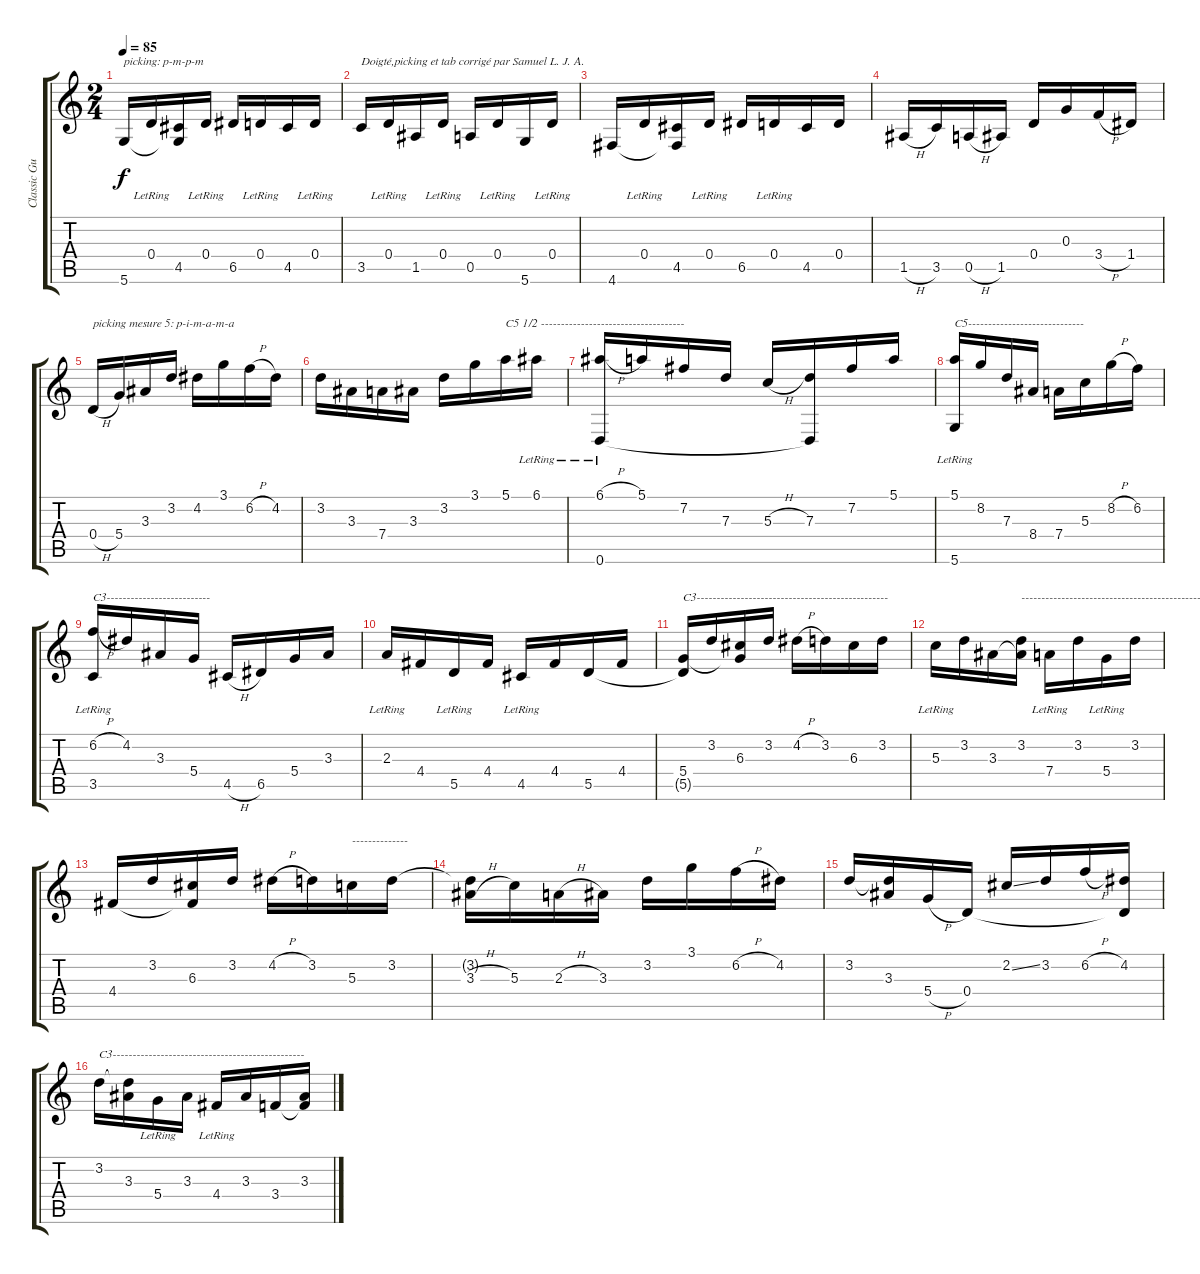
\track ("Classic Guitar" "Classic Gu") {instrument acousticguitarnylon}
\staff {score tabs}
\tuning (E4 B3 G3 D3 A2 D2) {hide}
\ts (2 4)
\tempo 85
\clef g2
\ks c
5.6.16{txt "picking: p-m-p-m" dy f instrument acousticguitarnylon} 0.4{lr}.16 (4.5 5.6{t}).16 0.4{lr}.16 6.5.16 0.4{lr}.16 4.5.16 0.4{lr}.16 |
3.5.16{txt "Doigté,picking et tab corrigé par Samuel L. J. A."} 0.4{lr}.16 1.5.16 0.4{lr}.16 0.5.16 0.4{lr}.16 5.6.16 0.4{lr}.16 |
4.6.16 0.4{lr}.16 (4.5 4.6{t}).16 0.4{lr}.16 6.5.16 0.4{lr}.16 4.5.16 0.4.16 |
1.5{h}.16 3.5.16 0.5{h}.16 1.5.16 0.4.16 0.3.16 3.4{h}.16 1.4.16 |
0.4{h}.16{txt "picking mesure 5: p-i-m-a-m-a"} 5.4.16 3.3.16 3.2.16 4.2.16 3.1.16 6.2{h}.16 4.2.16 |
3.2.16 3.3.16 7.4.16 3.3.16 3.2.16 3.1.16 5.1.16{txt "C5 1/2 ------------------------------------"} 6.1{lr}.16 |
(6.1{h} 0.6{lr}).16 5.1.16 7.2.16 7.3.16 5.3{h}.16 (7.3 0.6{t}).16 7.2.16 5.1.16 |
(5.1 5.6{lr}).16{txt "C5-----------------------------"} 8.2.16 7.3.16 8.4.16 7.4.16 5.3.16 8.2{h}.16 6.2.16 |
(6.2{h} 3.5{lr}).16{txt "C3--------------------------"} 4.2.16 3.3.16 5.4.16 4.5{h}.16 6.5.16 5.4.16 3.3.16 |
2.3{lr}.16 4.4.16 5.5{lr}.16 4.4.16 4.5{lr}.16 4.4.16 5.5.16 4.4.16 |
(5.4 5.5{t}).16{txt "C3------------------------------------------------"} 3.2.16 (6.3 5.4{t}).16 3.2.16 4.2{h}.16 3.2.16 6.3.16 3.2.16 |
5.3{lr}.16 3.2.16 3.3.16 (3.2 3.3{t}).16{txt "--------------------------------------------------"} 7.4{lr}.16 3.2.16 5.4{lr}.16 3.2.16 |
4.4.16 3.2.16 (6.3 4.4{t}).16 3.2.16 4.2{h}.16 3.2.16 5.3.16{txt "--------------"} 3.2.16 |
(3.2{t} 3.3{h}).16 5.3.16 2.3{h}.16 3.3.16 3.2.16 3.1.16 6.2{h}.16 4.2.16 |
3.2.16 (3.2{t} 3.3).16 5.4{h}.16 0.4.16 2.2{ss}.16 3.2.16 6.2{h}.16 (4.2 0.4{t}).16 |
3.2.16{txt "C3------------------------------------------------"} (3.2{t} 3.3).16 5.4{lr}.16 3.3.16 4.4{lr}.16 3.3.16 3.4.16 (3.3 3.4{t}).16
